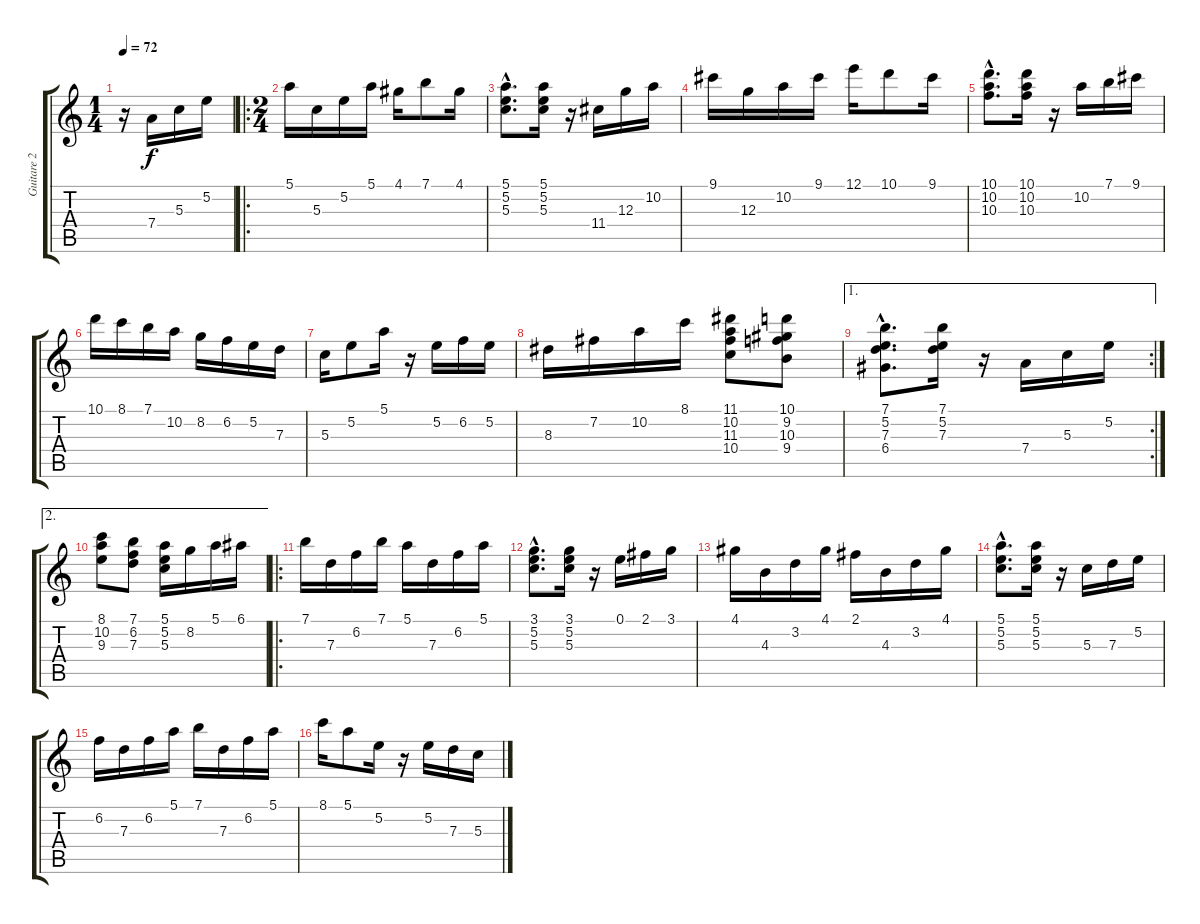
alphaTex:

\track ("Guitare 2" "Guitare 2") {instrument acousticguitarsteel}
\staff {score tabs}
\tuning (E4 B3 G3 D3 A2 E2) {hide}
\ts (1 4)
\tempo 72
\clef g2
\ks c
r.16{dy f instrument acousticguitarsteel} 7.4.16 5.3.16 5.2.16 |
\ro
\ts (2 4)
5.1.16 5.3.16 5.2.16 5.1.16 4.1.16 7.1.8 4.1.16 |
(5.1{hac} 5.2{hac} 5.3{hac}).8{d} (5.1 5.2 5.3).16 r.16 11.4.16 12.3.16 10.2.16 |
9.1.16 12.3.16 10.2.16 9.1.16 12.1.16 10.1.8 9.1.16 |
(10.1{hac} 10.2{hac} 10.3{hac}).8{d} (10.1 10.2 10.3).16 r.16 10.2.16 7.1.16 9.1.16 |
10.1.16 8.1.16 7.1.16 10.2.16 8.2.16 6.2.16 5.2.16 7.3.16 |
5.3.16 5.2.8 5.1.16 r.16 5.2.16 6.2.16 5.2.16 |
8.3.16 7.2.16 10.2.16 8.1.16 (11.1 10.2 11.3 10.4).8 (10.1 9.2 10.3 9.4).8 |
\ae 1
\rc 2
(7.1{hac} 5.2{hac} 7.3{hac} 6.4{hac}).8{d} (7.1 5.2 7.3).16 r.16 7.4.16 5.3.16 5.2.16 |
\ae 2
(8.1 10.2 9.3).8 (7.1 6.2 7.3).8 (5.1 5.2 5.3).16 8.2.16 5.1.16 6.1.16 |
\ro
7.1.16 7.3.16 6.2.16 7.1.16 5.1.16 7.3.16 6.2.16 5.1.16 |
(3.1{hac} 5.2{hac} 5.3{hac}).8{d} (3.1 5.2 5.3).16 r.16 0.1.16 2.1.16 3.1.16 |
4.1.16 4.3.16 3.2.16 4.1.16 2.1.16 4.3.16 3.2.16 4.1.16 |
(5.1{hac} 5.2{hac} 5.3{hac}).8{d} (5.1 5.2 5.3).16 r.16 5.3.16 7.3.16 5.2.16 |
6.2.16 7.3.16 6.2.16 5.1.16 7.1.16 7.3.16 6.2.16 5.1.16 |
8.1.16 5.1.8 5.2.16 r.16 5.2.16 7.3.16 5.3.16
